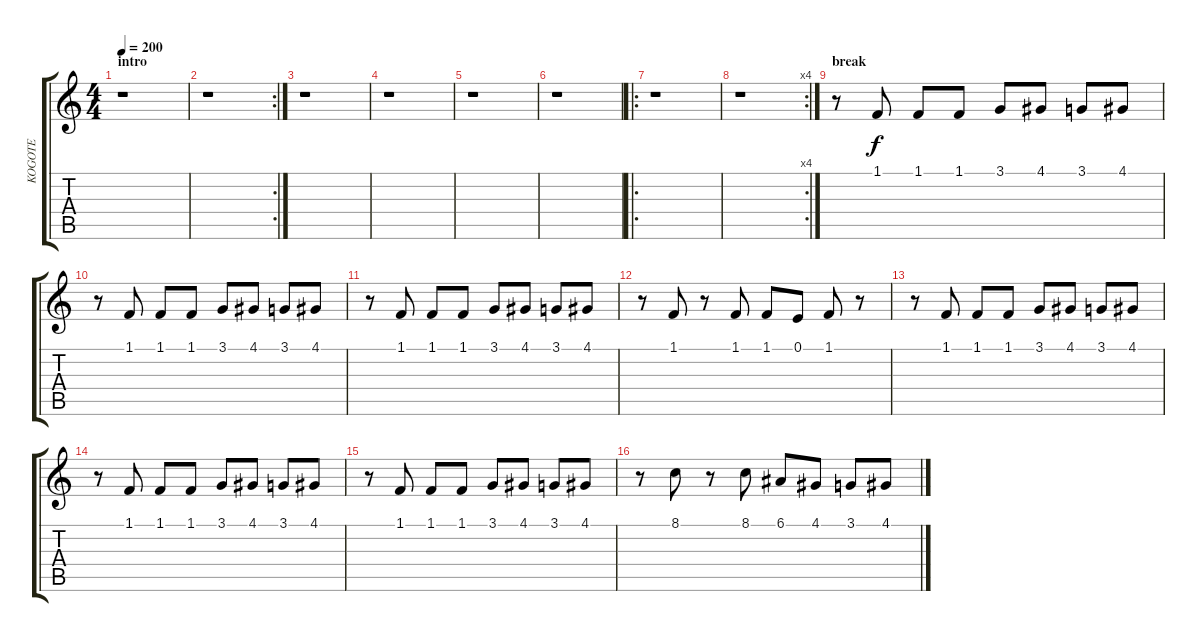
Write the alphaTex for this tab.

\track ("KOGOTE" "KOGOTE") {instrument brasssection}
\staff {score tabs}
\tuning (E4 B3 G3 D3 A2 E2) {hide}
\ts (4 4)
\section ("" "intro")
\tempo 200
\clef g2
\ks c
r.1{dy f instrument brasssection} |
\rc 2
r.1 |
r.1 |
r.1 |
r.1 |
r.1 |
\ro
r.1 |
\rc 4
r.1 |
\section ("" "break")
r.8 1.1.8 1.1.8 1.1.8 3.1.8 4.1.8 3.1.8 4.1.8 |
r.8 1.1.8 1.1.8 1.1.8 3.1.8 4.1.8 3.1.8 4.1.8 |
r.8 1.1.8 1.1.8 1.1.8 3.1.8 4.1.8 3.1.8 4.1.8 |
r.8 1.1.8 r.8 1.1.8 1.1.8 0.1.8 1.1.8 r.8 |
r.8 1.1.8 1.1.8 1.1.8 3.1.8 4.1.8 3.1.8 4.1.8 |
r.8 1.1.8 1.1.8 1.1.8 3.1.8 4.1.8 3.1.8 4.1.8 |
r.8 1.1.8 1.1.8 1.1.8 3.1.8 4.1.8 3.1.8 4.1.8 |
r.8 8.1.8 r.8 8.1.8 6.1.8 4.1.8 3.1.8 4.1.8
